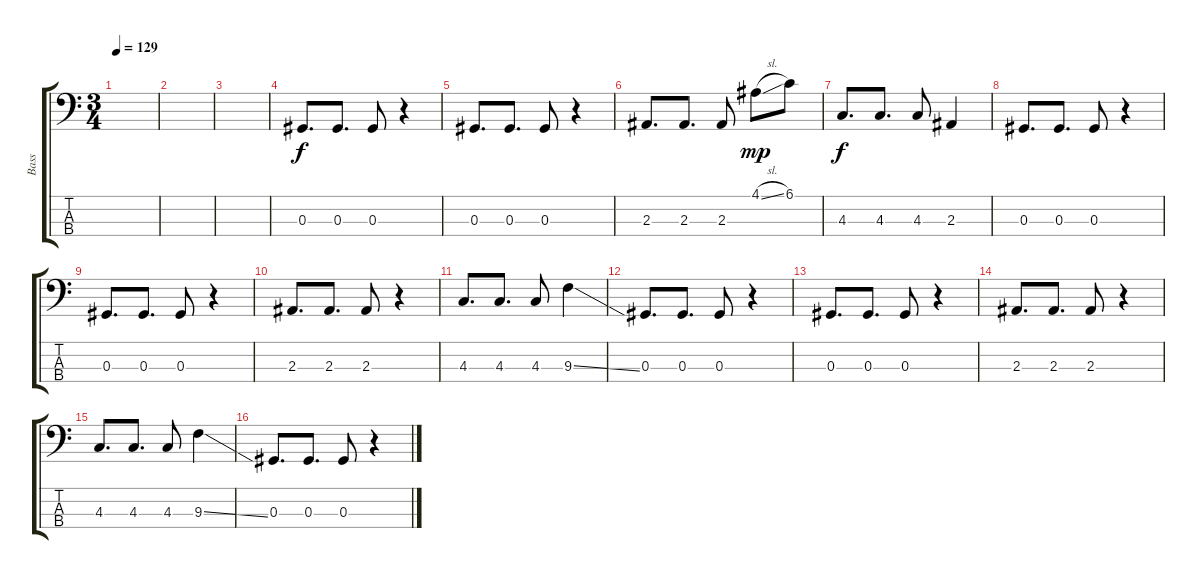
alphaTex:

\track ("Bass" "Bass") {instrument electricbassfinger}
\staff {score tabs}
\tuning (Gb2 Db2 Ab1 Eb1) {hide}
\ts (3 4)
\tempo 129
\clef f4
\ks c
|
|
|
0.3.8{d} 0.3.8{d} 0.3.8 r.4 |
0.3.8{d} 0.3.8{d} 0.3.8 r.4 |
2.3.8{d} 2.3.8{d} 2.3.8 4.1{sl}.8{dy mp} 6.1.8 |
4.3.8{d dy f} 4.3.8{d} 4.3.8 2.3.4 |
0.3.8{d} 0.3.8{d} 0.3.8 r.4 |
0.3.8{d} 0.3.8{d} 0.3.8 r.4 |
2.3.8{d} 2.3.8{d} 2.3.8 r.4 |
4.3.8{d} 4.3.8{d} 4.3.8 9.3{ss}.4 |
0.3.8{d} 0.3.8{d} 0.3.8 r.4 |
0.3.8{d} 0.3.8{d} 0.3.8 r.4 |
2.3.8{d} 2.3.8{d} 2.3.8 r.4 |
4.3.8{d} 4.3.8{d} 4.3.8 9.3{ss}.4 |
0.3.8{d} 0.3.8{d} 0.3.8 r.4
